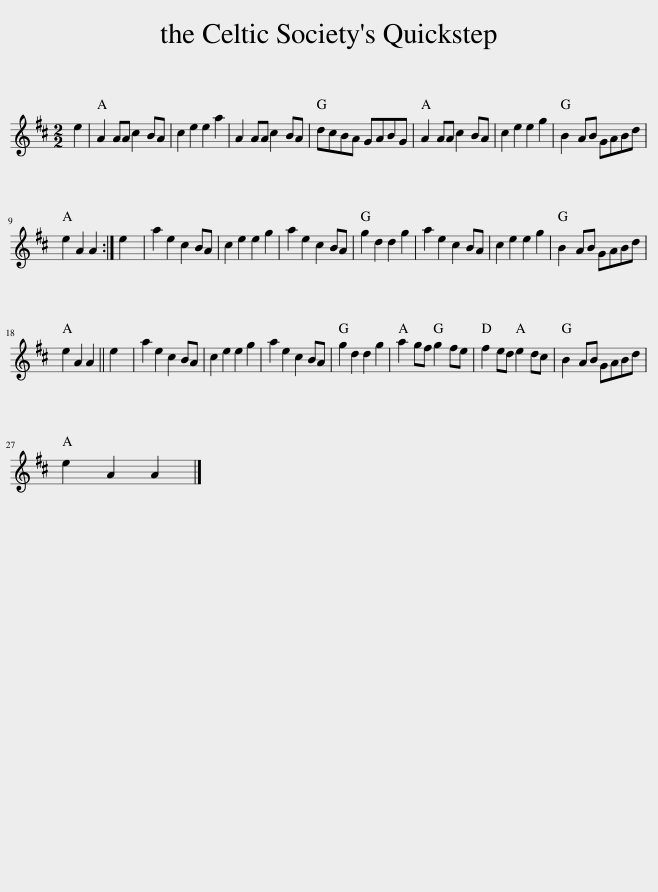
X:1
L:1/8
M:2/2
I:linebreak $
K:D
V:1 treble
V:1
 e2 | A2 AA c2 BA | c2 e2 e2 a2 | A2 AA c2 BA | dcBA GABG | %5
 A2 AA c2 BA | c2 e2 e2 g2 | B2 AB GABd |$ e2 A2 A2 :| e2 | %10
 a2 e2 c2 BA | c2 e2 e2 g2 | a2 e2 c2 BA | g2 d2 d2 g2 | a2 e2 c2 BA | %15
 c2 e2 e2 g2 | B2 AB GABd |$ e2 A2 A2 || e2 | a2 e2 c2 BA | %20
 c2 e2 e2 g2 | a2 e2 c2 BA | g2 d2 d2 g2 | a2 gf g2 fe | f2 ed e2 dc | %25
 B2 AB GABd |$ e2 A2 A2 |] %27
